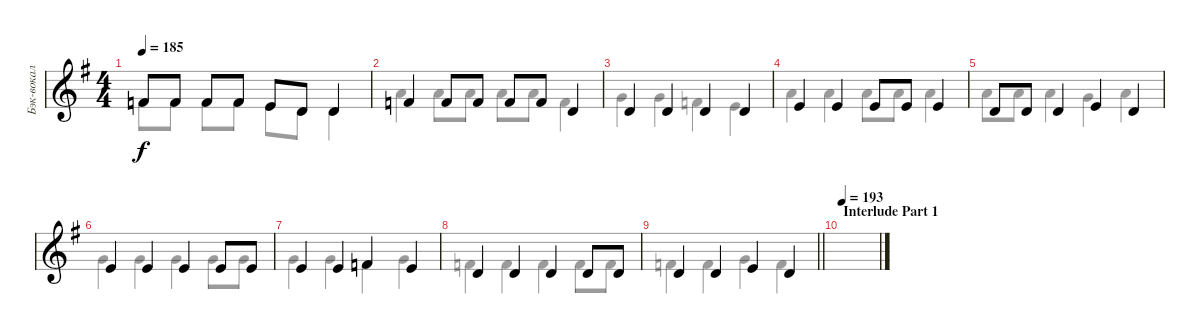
\track ("Бэк-вокал" "Бэк-вокал") {instrument brasssection}
\staff {score}
\tuning (E4 B3 G3 D3 A2 E2) {hide}
\voice
\ts (4 4)
\tempo 185
\clef g2
\ks eminor
6.2.8{dy f} 6.2.8 6.2.8 6.2.8 5.2.8 3.2.8 3.2.4 |
6.2.4 6.2.8 6.2.8 6.2.8 6.2.8 3.2.4 |
3.2.4 3.2.4 3.2.4 3.2.4 |
5.2.4 5.2.4 5.2.8 5.2.8 5.2.4 |
3.2.8 3.2.8 3.2.4 5.2.4 3.2.4 |
5.2.4 5.2.4 5.2.4 5.2.8 5.2.8 |
5.2.4 5.2.4 6.2.4 5.2.4 |
3.2.4 3.2.4 3.2.4 3.2.8 3.2.8 |
\barLineRight lightlight
3.2.4 3.2.4 5.2.4 3.2.4 |
\section ("" "Interlude Part 1")
\tempo 193
|
|
|
|
|
|
\voice
\clef g2
\ottava regular
\simile none
\ks eminor
1.1.8{dy f} 1.1.8 1.1.8 1.1.8 0.1.8 3.2.8 3.2.4 |
5.1.4 5.1.8 5.1.8 5.1.8 5.1.8 1.1.4 |
3.1.4 3.1.4 1.1.4 0.1.4 |
5.1.4 5.1.4 5.1.8 5.1.8 5.1.4 |
5.1.8 5.1.8 5.1.4 3.1.4 5.1.4 |
3.1.4 3.1.4 3.1.4 3.1.8 3.1.8 |
3.1.4 3.1.4 1.1.4 3.1.4 |
1.1.4 1.1.4 1.1.4 1.1.8 1.1.8 |
\barLineRight lightlight
1.1.4 1.1.4 3.1.4 1.1.4 |
|
|
|
|
|
|
